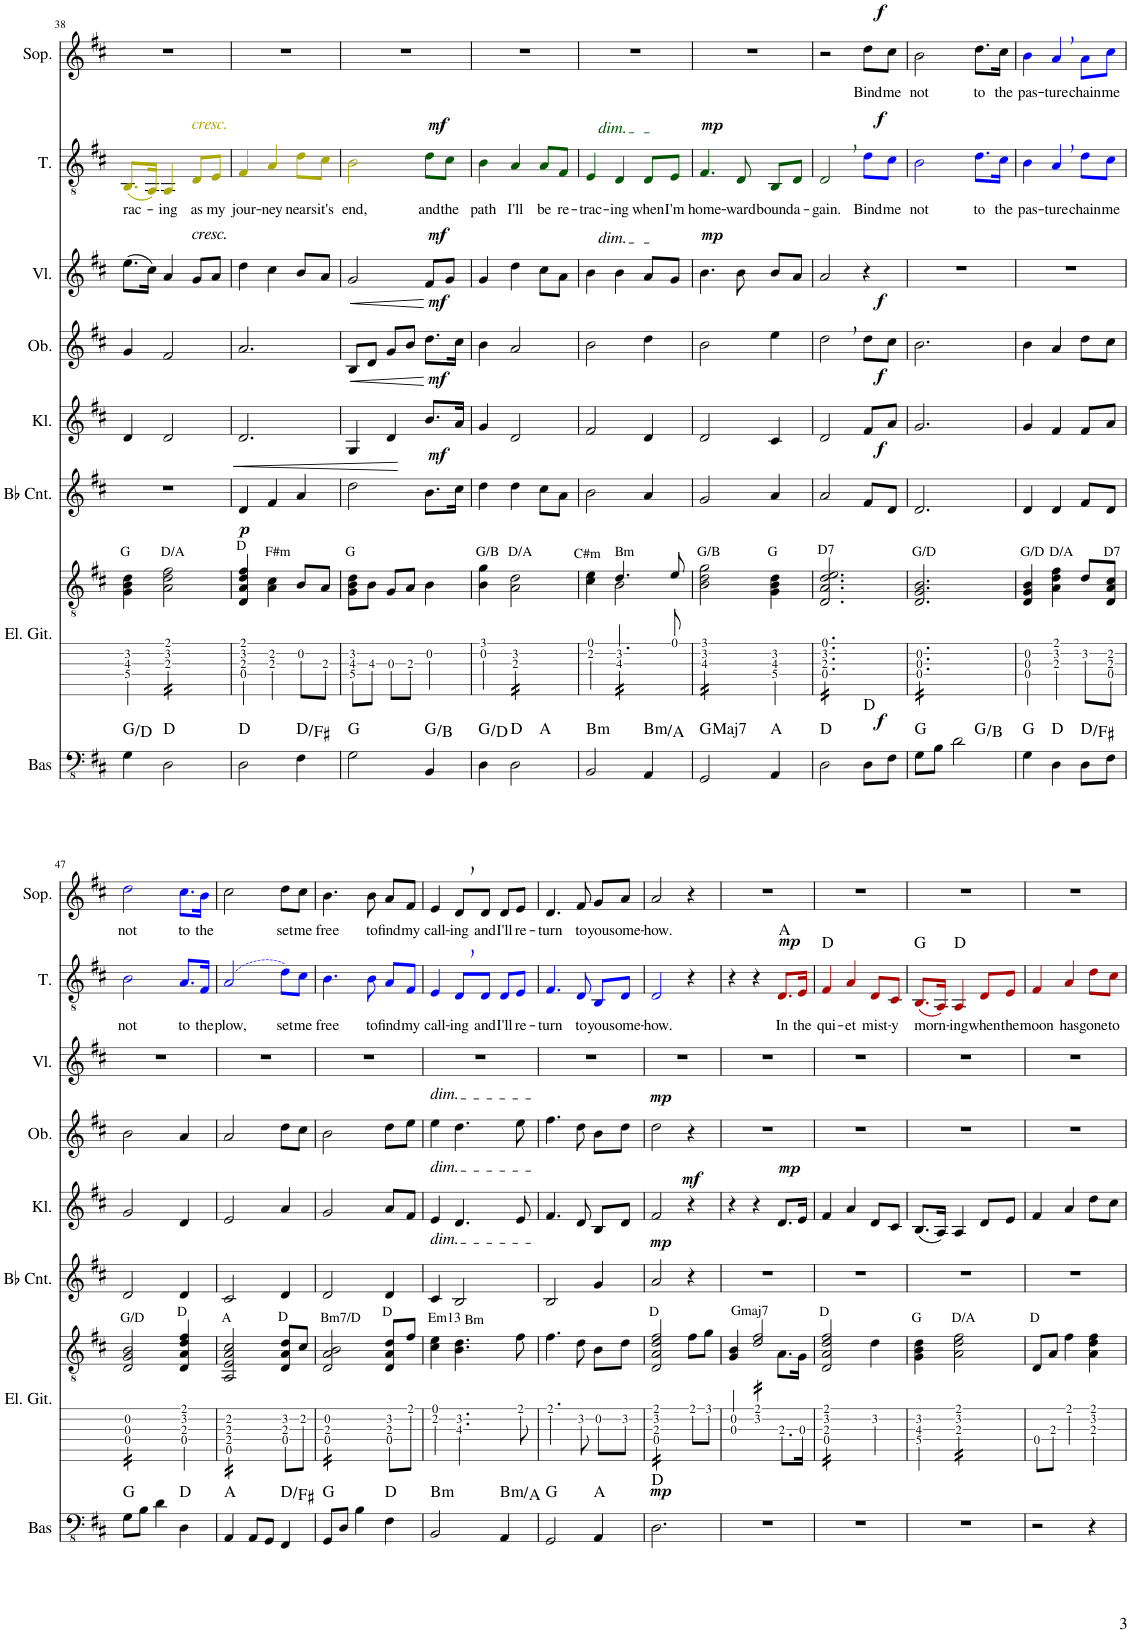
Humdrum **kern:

**kern	**dynam	**harte	**kern	**kern	**kern	**dynam	**kern	**dynam	**kern	**dynam	**kern	**dynam	**kern	**text	**dynam	**harte	**kern	**text	**dynam
*part8	*part8	*part8	*part7	*part7	*part6	*part6	*part5	*part5	*part4	*part4	*part3	*part3	*part2	*part2	*part2	*part2	*part1	*part1	*part1
*staff9	*staff9	*	*staff8	*staff7	*staff6	*staff6	*staff5	*staff5	*staff4	*staff4	*staff3	*staff3	*staff2	*staff2	*staff2	*	*staff1	*staff1	*staff1
*I"Bas	*	*	*I"Elektrische gitaar	*	*I"Cornet in Bb	*	*I"Klarinet	*	*I"Hobo	*	*I"Viool	*	*I"Tenor	*	*	*	*I"Sopraan	*	*
*I'Bas	*	*	*I'El. Git.	*	*	*	*I'Kl.	*	*	*	*I'Vl.	*	*I'T.	*	*	*	*I'Sop.	*	*
!!LO:PB:g=z
*clefFv4	*	*	*	*clefGv2	*clefG2	*	*clefG2	*	*clefG2	*	*clefG2	*	*clefGv2	*	*	*	*clefG2	*	*
*	*	*	*	*	*ITrd1c2	*	*ITrd1c2	*	*	*	*	*	*	*	*	*	*	*	*
*k[f#c#]	*	*	*k[f#c#]	*k[f#c#]	*k[f#c#]	*	*k[f#c#]	*	*k[f#c#]	*	*k[f#c#]	*	*k[f#c#]	*	*	*	*k[f#c#]	*	*
*M3/4	*	*	*M3/4	*M3/4	*M3/4	*	*M3/4	*	*M3/4	*	*M3/4	*	*M3/4	*	*	*	*M3/4	*	*
=38	=38	=38	=38	=38	=38	=38	=38	=38	=38	=38	=38	=38	=38	=38	=38	=38	=38	=38	=38
!	!	!	!	!LO:TX:a:t=G	!	!	!	!	!	!	!	!	!	!	!	!	!	!	!
!	!	!	!	!	!	!	!	!	!	!	!	!	!	!LO:LY:b	!	!	!	!	!
4GG\	.	G:maj/5	4G\ 4B\ 4d\	4G\ 4B\ 4d\	2.r	.	4d/	.	4g/	.	(8.ee\L	.	(8.BBi/L	rac-	.	.	2.r	.	.
.	.	.	.	.	.	.	.	.	.	.	16cc#\Jk)	.	16AAi/Jk)	.	.	.	.	.	.
!	!	!	!	!LO:TX:a:t=D/A	!	!	!	!	!	!	!	!	!	!	!	!	!	!	!
!	!	!	!	!	!	!	!	!	!	!	!	!	!	!LO:LY:b	!	!	!	!	!
2DD\	.	D:maj	2A\ 2d\ 2f#\	2A\ 2d\ 2f#\	.	.	2d/	.	2f#/	.	4a/	.	4AAi/	-ing	.	.	.	.	.
!	!	!	!	!	!	!	!	!	!	!	!	!	!LO:TX:a:i:color=#AAAA00:t=cresc.	!	!	!	!	!	!
!	!	!	!	!	!	!	!	!	!	!	!LO:TX:a:i:t=cresc.	!	!	!	!	!	!	!	!
!	!	!	!	!	!	!	!	!	!	!	!	!	!	!LO:LY:b	!	!	!	!	!
.	.	.	.	.	.	.	.	.	.	.	8g/L	.	8Di/L	as	.	.	.	.	.
!	!	!	!	!	!	!	!	!	!	!	!	!	!	!LO:LY:b	!	!	!	!	!
.	.	.	.	.	.	.	.	.	.	.	8a/J	.	8Ei/J	my	.	.	.	.	.
=39	=39	=39	=39	=39	=39	=39	=39	=39	=39	=39	=39	=39	=39	=39	=39	=39	=39	=39	=39
!	!	!	!	!LO:TX:a:t=D	!	!	!	!	!	!	!	!	!	!	!	!	!	!	!
!	!	!	!	!	!	!LO:HP:b	!	!LO:HP:b	!	!LO:HP:b	!	!	!	!LO:LY:b	!	!	!	!	!
!	!	!	!	!	!	!LO:DY:n=1:b	!	!	!	!	!	!	!	!	!	!	!	!	!
2DD\	.	D:maj	4D\ 4A\ 4d\ 4f#\	4D/ 4A/ 4d/ 4f#/	4d/	< p	2.d/	<	2.a/	<	4dd\	.	4F#i/	jour-	.	.	2.r	.	.
!	!	!	!	!LO:TX:a:t=F#m	!	!	!	!	!	!	!	!	!	!	!	!	!	!	!
!	!	!	!	!	!	!	!	!	!	!	!	!	!	!LO:LY:b	!	!	!	!	!
.	.	.	4A\ 4c#\	4A\ 4c#\	4f#/	.	.	.	.	.	4cc#\	.	4Ai/	-ney	.	.	.	.	.
!	!	!	!	!	!	!	!	!	!	!	!	!	!	!LO:LY:b	!	!	!	!	!
4FF#\	.	D:maj/3	8B\L	8B/L	4a/	.	.	.	.	.	8b/L	.	8di\L	nears	.	.	.	.	.
!	!	!	!	!	!	!	!	!	!	!	!	!	!	!LO:LY:b	!	!	!	!	!
.	.	.	8A\J	8A/J	.	.	.	.	.	.	8a/J	.	8c#i\J	it's	.	.	.	.	.
.	.	.	.	.	.	[	.	.	.	.	.	.	.	.	.	.	.	.	.
=40	=40	=40	=40	=40	=40	=40	=40	=40	=40	=40	=40	=40	=40	=40	=40	=40	=40	=40	=40
!	!	!	!	!LO:TX:a:t=G	!	!	!	!	!	!	!	!	!	!	!	!	!	!	!
!	!	!	!	!	!	!	!	!	!	!	!	!	!	!LO:LY:b	!	!	!	!	!
2GG\	.	G:maj	8G\ 8B\ 8d\L	8G\ 8B\ 8d\L	2dd\	.	4G/	.	8B/L	.	2g/	.	2Bi\	end,	.	.	2.r	.	.
.	.	.	8B\J	8B\J	.	.	.	.	8d/J	.	.	.	.	.	.	.	.	.	.
.	.	.	8G\L	8G/L	.	.	4d/	.	8g/L	.	.	.	.	.	.	.	.	.	.
.	.	.	8A\J	8A/J	.	.	.	.	8b/J	.	.	.	.	.	.	.	.	.	.
!	!	!	!	!	!	!LO:DY:a	!	!LO:DY:n=1:a	!	!LO:DY:n=1:a	!	!LO:DY:a	!	!LO:LY:b	!LO:DY:a	!	!	!	!
4BBB/	.	G:maj/3	4B\	4B\	8.b\L	mf	8.b/L	[ mf	8.dd\L	[ mf	8f#/L	mf	8dj\L	and	mf	.	.	.	.
!	!	!	!	!	!	!	!	!	!	!	!	!	!	!LO:LY:b	!	!	!	!	!
.	.	.	.	.	.	.	.	.	.	.	8g/J	.	8c#j\J	the	.	.	.	.	.
.	.	.	.	.	16cc#\Jk	.	16a/Jk	.	16cc#\Jk	.	.	.	.	.	.	.	.	.	.
=41	=41	=41	=41	=41	=41	=41	=41	=41	=41	=41	=41	=41	=41	=41	=41	=41	=41	=41	=41
!	!	!	!	!LO:TX:a:t=G/B	!	!	!	!	!	!	!	!	!	!	!	!	!	!	!
!	!	!	!	!	!	!	!	!	!	!	!	!	!	!LO:LY:b	!	!	!	!	!
*^	*	*	*	*	*	*	*	*	*	*	*	*	*	*	*	*	*	*	*
4DD\	2ryy	.	G:maj/5	4B\ 4g\	4B\ 4g\	4dd\	.	4g/	.	4b\	.	4g/	.	4Bj\	path	.	.	2.r	.	.
!	!	!	!	!	!LO:TX:a:t=D/A	!	!	!	!	!	!	!	!	!	!	!	!	!	!	!
!	!	!	!	!	!	!	!	!	!	!	!	!	!	!	!LO:LY:b	!	!	!	!	!
2DD\	.	.	D:maj	2A\ 2d\	2A\ 2d\	4dd\	.	2d/	.	2a/	.	4dd\	.	4Aj/	I'll	.	.	.	.	.
!	!	!	!	!	!	!	!	!	!	!	!	!	!	!	!LO:LY:b	!	!	!	!	!
.	4ryy	.	A:maj	.	.	8cc#\L	.	.	.	.	.	8cc#\L	.	8Aj/L	be	.	.	.	.	.
!	!	!	!	!	!	!	!	!	!	!	!	!	!	!	!LO:LY:b	!	!	!	!	!
.	.	.	.	.	.	8a\J	.	.	.	.	.	8a\J	.	8F#j/J	re-	.	.	.	.	.
=42	=42	=42	=42	=42	=42	=42	=42	=42	=42	=42	=42	=42	=42	=42	=42	=42	=42	=42	=42	=42
*	*	*	*	*^	*^	*	*	*	*	*	*	*	*	*	*	*	*	*	*	*
!	!	!	!	!	!	!	!	!	!	!	!	!	!	!	!	!LO:TX:a:i:color=#005500:t=dim.	!	!	!	!	!	!
!	!	!	!	!	!	!	!	!	!	!	!	!	!	!LO:TX:a:i:t=dim.	!	!	!	!	!	!	!	!
!	!	!	!	!	!	!LO:TX:a:t=C#m	!	!	!	!	!	!	!	!	!	!	!	!	!	!	!	!
!	!	!	!LO:H:kt=m	!	!	!	!	!	!	!	!	!	!	!	!	!	!LO:LY:b	!	!	!	!	!
*v	*v	*	*	*	*	*	*	*	*	*	*	*	*	*	*	*	*	*	*	*	*	*
2BBB/	.	B:min	4ryy	4c#\ 4e\	4ryy	4c#\ 4e\	2b\	.	2f#/	.	2b\	.	4b\	.	4Ej/	-trac-	.	.	2.r	.	.
!	!	!	!	!	!LO:TX:a:t=Bm	!	!	!	!	!	!	!	!	!	!	!	!	!	!	!	!
!	!	!	!	!	!	!	!	!	!	!	!	!	!	!	!	!LO:LY:b	!	!	!	!	!
.	.	.	4.d/	2B\	4.d/	2B\	.	.	.	.	.	.	4b\	.	4Dj/	-ing	.	.	.	.	.
!	!	!LO:H:kt=m	!	!	!	!	!	!	!	!	!	!	!	!	!	!LO:LY:b	!	!	!	!	!
4AAA/	.	B:min/b7	.	.	.	.	4a/	.	4d/	.	4dd\	.	8a/L	.	8Dj/L	when	.	.	.	.	.
!	!	!	!	!	!	!	!	!	!	!	!	!	!	!	!	!LO:LY:b	!	!	!	!	!
.	.	.	8e/	.	8e/	.	.	.	.	.	.	.	8g/J	.	8Ej/J	I'm	.	.	.	.	.
*	*	*	*v	*v	*	*	*	*	*	*	*	*	*	*	*	*	*	*	*	*	*
*	*	*	*	*v	*v	*	*	*	*	*	*	*	*	*	*	*	*	*	*	*
=43	=43	=43	=43	=43	=43	=43	=43	=43	=43	=43	=43	=43	=43	=43	=43	=43	=43	=43	=43
!	!	!	!	!LO:TX:a:t=G/B	!	!	!	!	!	!	!	!	!	!	!	!	!	!	!
!	!	!LO:H:kt=Maj7	!	!	!	!	!	!	!	!	!	!LO:DY:a	!	!LO:LY:b	!LO:DY:a	!	!	!	!
2GGG/	.	G:maj7	2B\ 2d\ 2g\	2B\ 2d\ 2g\	2g/	.	2d/	.	2b\	.	4.b\	mp	4.F#j/	home-	mp	.	2.r	.	.
!	!	!	!	!	!	!	!	!	!	!	!	!	!	!LO:LY:b	!	!	!	!	!
.	.	.	.	.	.	.	.	.	.	.	8b\	.	8Dj/	-ward	.	.	.	.	.
!	!	!	!	!LO:TX:a:t=G	!	!	!	!	!	!	!	!	!	!	!	!	!	!	!
!	!	!	!	!	!	!	!	!	!	!	!	!	!	!LO:LY:b	!	!	!	!	!
4AAA/	.	A:maj	4G\ 4B\ 4d\	4G\ 4B\ 4d\	4a/	.	4c#/	.	4ee\	.	8b/L	.	8BBj/L	bound	.	.	.	.	.
!	!	!	!	!	!	!	!	!	!	!	!	!	!	!LO:LY:b	!	!	!	!	!
.	.	.	.	.	.	.	.	.	.	.	8a/J	.	8Dj/J	a-	.	.	.	.	.
=44	=44	=44	=44	=44	=44	=44	=44	=44	=44	=44	=44	=44	=44	=44	=44	=44	=44	=44	=44
!	!	!	!	!LO:TX:a:t=D7	!	!	!	!	!	!	!	!	!	!	!	!	!	!	!
!	!	!	!	!	!	!	!	!	!	!	!	!	!	!LO:LY:b	!	!	!	!	!
2DD\	.	D:maj	2.D\ 2.A\ 2.d\ 2.e\	2.D/ 2.A/ 2.d/ 2.e/	2a/	.	2d/	.	2dd,\	.	2a/	.	2D,j/	-gain.	.	.	2r	.	.
!	!LO:DY:a	!	!	!	!	!LO:DY:a	!	!LO:DY:a	!	!LO:DY:a	!	!	!	!LO:LY:b	!LO:DY:a	!	!	!LO:LY:b	!LO:DY:a
8DD\L	f	D:maj	.	.	8f#/L	f	8f#/L	f	8dd\L	f	4r	.	8dZ\L	Bind	f	.	8dd\L	Bind	f
!	!	!	!	!	!	!	!	!	!	!	!	!	!	!LO:LY:b	!	!	!	!LO:LY:b	!
8FF#\J	.	.	.	.	8d/J	.	8a/J	.	8cc#\J	.	.	.	8c#Z\J	me	.	.	8cc#\J	me	.
=45	=45	=45	=45	=45	=45	=45	=45	=45	=45	=45	=45	=45	=45	=45	=45	=45	=45	=45	=45
!	!	!	!	!LO:TX:a:t=G/D	!	!	!	!	!	!	!	!	!	!	!	!	!	!	!
!	!	!	!	!	!	!	!	!	!	!	!	!	!	!LO:LY:b	!	!	!	!LO:LY:b	!
*^	*	*	*	*	*	*	*	*	*	*	*	*	*	*	*	*	*	*	*
8GG\L	2ryy	.	G:maj	2.D\ 2.G\ 2.B\	2.D/ 2.G/ 2.B/	2.d/	.	2.g/	.	2.b\	.	2.r	.	2BZ\	not	.	.	2b\	not	.
8BB\J	.	.	.	.	.	.	.	.	.	.	.	.	.	.	.	.	.	.	.	.
2D\	.	.	.	.	.	.	.	.	.	.	.	.	.	.	.	.	.	.	.	.
!	!	!	!	!	!	!	!	!	!	!	!	!	!	!	!LO:LY:b	!	!	!	!LO:LY:b	!
.	4ryy	.	G:maj/3	.	.	.	.	.	.	.	.	.	.	8.dZ\L	to	.	.	8.dd\L	to	.
!	!	!	!	!	!	!	!	!	!	!	!	!	!	!	!LO:LY:b	!	!	!	!LO:LY:b	!
.	.	.	.	.	.	.	.	.	.	.	.	.	.	16c#Z\Jk	the	.	.	16cc#\Jk	the	.
=46	=46	=46	=46	=46	=46	=46	=46	=46	=46	=46	=46	=46	=46	=46	=46	=46	=46	=46	=46	=46
!	!	!	!	!	!LO:TX:a:t=G/D	!	!	!	!	!	!	!	!	!	!	!	!	!	!	!
!	!	!	!	!	!	!	!	!	!	!	!	!	!	!	!LO:LY:b	!	!	!	!LO:LY:b	!
*v	*v	*	*	*	*	*	*	*	*	*	*	*	*	*	*	*	*	*	*	*
4GG\	.	G:maj	4D\ 4G\ 4B\	4D/ 4G/ 4B/	4d/	.	4g/	.	4b\	.	2.r	.	4BZ\	pas-	.	.	4bZ\	pas-	.
!	!	!	!	!LO:TX:a:t=D/A	!	!	!	!	!	!	!	!	!	!	!	!	!	!	!
!	!	!	!	!	!	!	!	!	!	!	!	!	!	!LO:LY:b	!	!	!	!LO:LY:b	!
4DD\	.	D:maj	4A\ 4d\ 4f#\	4A\ 4d\ 4f#\	4d/	.	4f#/	.	4a/	.	.	.	4A,Z/	-ture	.	.	4a,Z/	-ture	.
!	!	!	!	!	!	!	!	!	!	!	!	!	!	!LO:LY:b	!	!	!	!LO:LY:b	!
8DD\L	.	D:maj/3	8d\L	8d/L	8f#/L	.	8f#/L	.	8dd\L	.	.	.	8dZ\L	chain	.	.	8aZ\L	chain	.
!	!	!	!	!LO:TX:a:t=D7	!	!	!	!	!	!	!	!	!	!	!	!	!	!	!
!	!	!	!	!	!	!	!	!	!	!	!	!	!	!LO:LY:b	!	!	!	!LO:LY:b	!
8FF#\J	.	.	8D\ 8A\ 8c#\J	8D/ 8A/ 8c#/J	8d/J	.	8a/J	.	8cc#\J	.	.	.	8c#Z\J	me	.	.	8cc#Z\J	me	.
!!LO:LB:g=z
=47	=47	=47	=47	=47	=47	=47	=47	=47	=47	=47	=47	=47	=47	=47	=47	=47	=47	=47	=47
!	!	!	!	!LO:TX:a:t=G/D	!	!	!	!	!	!	!	!	!	!	!	!	!	!	!
!	!	!	!	!	!	!	!	!	!	!	!	!	!	!LO:LY:b	!	!	!	!LO:LY:b	!
8GG\L	.	G:maj	2D\ 2G\ 2B\	2D/ 2G/ 2B/	2d/	.	2g/	.	2b\	.	2.r	.	2BZ\	not	.	.	2ddZ\	not	.
8BB\J	.	.	.	.	.	.	.	.	.	.	.	.	.	.	.	.	.	.	.
4D\	.	.	.	.	.	.	.	.	.	.	.	.	.	.	.	.	.	.	.
!	!	!	!	!LO:TX:a:t=D	!	!	!	!	!	!	!	!	!	!	!	!	!	!	!
!	!	!	!	!	!	!	!	!	!	!	!	!	!	!LO:LY:b	!	!	!	!LO:LY:b	!
4DD\	.	D:maj	4D\ 4A\ 4d\ 4f#\	4D/ 4A/ 4d/ 4f#/	4d/	.	4d/	.	4a/	.	.	.	8.AZ/L	to	.	.	8.cc#Z\L	to	.
!	!	!	!	!	!	!	!	!	!	!	!	!	!	!LO:LY:b	!	!	!	!LO:LY:b	!
.	.	.	.	.	.	.	.	.	.	.	.	.	16F#Z/Jk	the	.	.	16bZ\Jk	the	.
=48	=48	=48	=48	=48	=48	=48	=48	=48	=48	=48	=48	=48	=48	=48	=48	=48	=48	=48	=48
!	!	!	!	!LO:TX:a:t=A	!	!	!	!	!	!	!	!	!	!	!	!	!	!	!
!	!	!	!	!	!	!	!	!	!	!	!	!	!	!LO:LY:b	!	!	!	!	!
4AAA/	.	A:maj	2AA\ 2E\ 2A\ 2c#\	2AA/ 2E/ 2A/ 2c#/	2c#/	.	2e/	.	2a/	.	2.r	.	(2AZ/	plow,	.	.	2cc#\	.	.
8AAA/L	.	.	.	.	.	.	.	.	.	.	.	.	.	.	.	.	.	.	.
8GGG/J	.	.	.	.	.	.	.	.	.	.	.	.	.	.	.	.	.	.	.
!	!	!	!	!LO:TX:a:t=D	!	!	!	!	!	!	!	!	!	!	!	!	!	!	!
!	!	!	!	!	!	!	!	!	!	!	!	!	!	!LO:LY:b	!	!	!	!LO:LY:b	!
4FFF#/	.	D:maj/3	8D\ 8A\ 8d\L	8D/ 8A/ 8d/L	4d/	.	4a/	.	8dd\L	.	.	.	8dZ\L)	set	.	.	8dd\L	set	.
!	!	!	!	!	!	!	!	!	!	!	!	!	!	!LO:LY:b	!	!	!	!LO:LY:b	!
.	.	.	8c#\J	8c#/J	.	.	.	.	8cc#\J	.	.	.	8c#Z\J	me	.	.	8cc#\J	me	.
=49	=49	=49	=49	=49	=49	=49	=49	=49	=49	=49	=49	=49	=49	=49	=49	=49	=49	=49	=49
!	!	!	!	!LO:TX:a:t=Bm7/D	!	!	!	!	!	!	!	!	!	!	!	!	!	!	!
!	!	!	!	!	!	!	!	!	!	!	!	!	!	!LO:LY:b	!	!	!	!LO:LY:b	!
8GGG/L	.	G:maj	2D\ 2A\ 2B\	2D/ 2A/ 2B/	2d/	.	2g/	.	2b\	.	2.r	.	4.BZ\	free	.	.	4.b\	free	.
8DD/J	.	.	.	.	.	.	.	.	.	.	.	.	.	.	.	.	.	.	.
4BB\	.	.	.	.	.	.	.	.	.	.	.	.	.	.	.	.	.	.	.
!	!	!	!	!	!	!	!	!	!	!	!	!	!	!LO:LY:b	!	!	!	!LO:LY:b	!
.	.	.	.	.	.	.	.	.	.	.	.	.	8BZ\	to	.	.	8b\	to	.
!	!	!	!	!LO:TX:a:t=D	!	!	!	!	!	!	!	!	!	!	!	!	!	!	!
!	!	!	!	!	!	!	!	!	!	!	!	!	!	!LO:LY:b	!	!	!	!LO:LY:b	!
4FF#\	.	D:maj	8D\ 8A\ 8d\L	8D/ 8A/ 8d/L	4d/	.	8a/L	.	8dd\L	.	.	.	8AZ/L	find	.	.	8a/L	find	.
!	!	!	!	!	!	!	!	!	!	!	!	!	!	!LO:LY:b	!	!	!	!LO:LY:b	!
.	.	.	8f#\J	8f#/J	.	.	8f#/J	.	8ee\J	.	.	.	8F#Z/J	my	.	.	8f#/J	my	.
=50	=50	=50	=50	=50	=50	=50	=50	=50	=50	=50	=50	=50	=50	=50	=50	=50	=50	=50	=50
!	!	!	!	!	!	!	!	!	!LO:TX:a:i:t=dim.	!	!	!	!	!	!	!	!	!	!
!	!	!	!	!	!	!	!LO:TX:a:i:t=dim.	!	!	!	!	!	!	!	!	!	!	!	!
!	!	!	!	!	!LO:TX:a:i:t=dim.	!	!	!	!	!	!	!	!	!	!	!	!	!	!
!	!	!	!	!LO:TX:a:t=Em13	!	!	!	!	!	!	!	!	!	!	!	!	!	!	!
!	!	!LO:H:kt=m	!	!	!	!	!	!	!	!	!	!	!	!LO:LY:b	!	!	!	!LO:LY:b	!
2BBB/	.	B:min	4c#\ 4e\	4c#\ 4e\	4c#/	.	4e/	.	4ee\	.	2.r	.	4EZ/	call-	.	.	4e/	call-	.
!	!	!	!	!LO:TX:a:t=Bm	!	!	!	!	!	!	!	!	!	!	!	!	!	!	!
!	!	!	!	!	!	!	!	!	!	!	!	!	!	!LO:LY:b	!	!	!	!LO:LY:b	!
.	.	.	4.B\ 4.d\	4.B\ 4.d\	2B/	.	4.d/	.	4.dd\	.	.	.	8D,Z/L	-ing	.	.	8d,/L	-ing	.
!	!	!	!	!	!	!	!	!	!	!	!	!	!	!LO:LY:b	!	!	!	!LO:LY:b	!
.	.	.	.	.	.	.	.	.	.	.	.	.	8DZ/J	and	.	.	8d/J	and	.
!	!	!LO:H:kt=m	!	!	!	!	!	!	!	!	!	!	!	!LO:LY:b	!	!	!	!LO:LY:b	!
4AAA/	.	B:min/b7	.	.	.	.	.	.	.	.	.	.	8DZ/L	I'll	.	.	8d/L	I'll	.
!	!	!	!	!	!	!	!	!	!	!	!	!	!	!LO:LY:b	!	!	!	!LO:LY:b	!
.	.	.	8f#\	8f#\	.	.	8e/	.	8ee\	.	.	.	8EZ/J	re-	.	.	8e/J	re-	.
=51	=51	=51	=51	=51	=51	=51	=51	=51	=51	=51	=51	=51	=51	=51	=51	=51	=51	=51	=51
!	!	!	!	!	!	!	!	!	!	!	!	!	!	!LO:LY:b	!	!	!	!LO:LY:b	!
2GGG/	.	G:maj	4.f#\	4.f#\	2B/	.	4.f#/	.	4.ff#\	.	2.r	.	4.F#Z/	-turn	.	.	4.d/	-turn	.
!	!	!	!	!	!	!	!	!	!	!	!	!	!	!LO:LY:b	!	!	!	!LO:LY:b	!
.	.	.	8d\	8d\	.	.	8d/	.	8dd\	.	.	.	8DZ/	to	.	.	8f#/	to	.
!	!	!	!	!	!	!	!	!	!	!	!	!	!	!LO:LY:b	!	!	!	!LO:LY:b	!
4AAA/	.	A:maj	8B\L	8B\L	4g/	.	8B/L	.	8b\L	.	.	.	8BBZ/L	you	.	.	8g/L	you	.
!	!	!	!	!	!	!	!	!	!	!	!	!	!	!LO:LY:b	!	!	!	!LO:LY:b	!
.	.	.	8d\J	8d\J	.	.	8d/J	.	8dd\J	.	.	.	8DZ/J	some-	.	.	8a/J	some-	.
=52	=52	=52	=52	=52	=52	=52	=52	=52	=52	=52	=52	=52	=52	=52	=52	=52	=52	=52	=52
!	!	!	!	!LO:TX:a:t=D	!	!	!	!	!	!	!	!	!	!	!	!	!	!	!
!	!LO:DY:a	!	!	!	!	!LO:DY:a	!	!	!	!LO:DY:a	!	!	!	!LO:LY:b	!	!	!	!LO:LY:b	!
2.DD\	mp	D:maj	2D\ 2A\ 2d\ 2f#\	2D/ 2A/ 2d/ 2f#/	2a/	mp	2f#/	.	2dd\	mp	2.r	.	2DZ/	-how.	.	.	2a/	-how.	.
!	!	!	!	!	!	!	!	!LO:DY:a	!	!	!	!	!	!	!	!	!	!	!
.	.	.	8f#\L	8f#\L	4r	.	4r	mf	4r	.	.	.	4r	.	.	.	4r	.	.
.	.	.	8g\J	8g\J	.	.	.	.	.	.	.	.	.	.	.	.	.	.	.
=53	=53	=53	=53	=53	=53	=53	=53	=53	=53	=53	=53	=53	=53	=53	=53	=53	=53	=53	=53
*	*	*	*^	*^	*	*	*	*	*	*	*	*	*	*	*	*	*	*	*
!	!	!	!	!	!LO:TX:a:t=Gmaj7	!	!	!	!	!	!	!	!	!	!	!	!	!	!	!	!
2.r	.	.	4G/ 4B/	2ryy	4G/ 4B/	2ryy	2.r	.	4r	.	2.r	.	2.r	.	4r	.	.	.	2.r	.	.
.	.	.	2d/ 2f#/	.	2d/ 2f#/	.	.	.	4r	.	.	.	.	.	4r	.	.	.	.	.	.
!	!	!	!	!	!	!	!	!	!	!LO:DY:a	!	!	!	!	!	!LO:LY:b	!LO:DY:a	!	!	!	!
.	.	.	.	8.A\L	.	8.A\L	.	.	8.d/L	mp	.	.	.	.	8.DV/L	In	mp	A:maj	.	.	.
!	!	!	!	!	!	!	!	!	!	!	!	!	!	!	!	!LO:LY:b	!	!	!	!	!
.	.	.	.	16G\Jk	.	16G\Jk	.	.	16e/Jk	.	.	.	.	.	16EV/Jk	the	.	.	.	.	.
=54	=54	=54	=54	=54	=54	=54	=54	=54	=54	=54	=54	=54	=54	=54	=54	=54	=54	=54	=54	=54	=54
!	!	!	!	!	!LO:TX:a:t=D	!	!	!	!	!	!	!	!	!	!	!	!	!	!	!	!
!	!	!	!	!	!	!	!	!	!	!	!	!	!	!	!	!LO:LY:b	!	!	!	!	!
*	*	*	*v	*v	*	*	*	*	*	*	*	*	*	*	*	*	*	*	*	*	*
*	*	*	*	*v	*v	*	*	*	*	*	*	*	*	*	*	*	*	*	*	*
2.r	.	.	2D\ 2A\ 2d\ 2f#\	2D/ 2A/ 2d/ 2f#/	2.r	.	4f#/	.	2.r	.	2.r	.	4F#V/	qui-	.	D:maj	2.r	.	.
!	!	!	!	!	!	!	!	!	!	!	!	!	!	!LO:LY:b	!	!	!	!	!
.	.	.	.	.	.	.	4a/	.	.	.	.	.	4AV/	-et	.	.	.	.	.
!	!	!	!	!	!	!	!	!	!	!	!	!	!	!LO:LY:b	!	!	!	!	!
.	.	.	4d\	4d\	.	.	8d/L	.	.	.	.	.	8DV/L	mist-	.	.	.	.	.
!	!	!	!	!	!	!	!	!	!	!	!	!	!	!LO:LY:b	!	!	!	!	!
.	.	.	.	.	.	.	8c#/J	.	.	.	.	.	8C#V/J	-y	.	.	.	.	.
=55	=55	=55	=55	=55	=55	=55	=55	=55	=55	=55	=55	=55	=55	=55	=55	=55	=55	=55	=55
!	!	!	!	!LO:TX:a:t=G	!	!	!	!	!	!	!	!	!	!	!	!	!	!	!
!	!	!	!	!	!	!	!	!	!	!	!	!	!	!LO:LY:b	!	!	!	!	!
2.r	.	.	4G\ 4B\ 4d\	4G\ 4B\ 4d\	2.r	.	(8.B/L	.	2.r	.	2.r	.	(8.BBV/L	morn-	.	G:maj	2.r	.	.
.	.	.	.	.	.	.	16A/Jk)	.	.	.	.	.	16AAV/Jk)	.	.	.	.	.	.
!	!	!	!	!LO:TX:a:t=D/A	!	!	!	!	!	!	!	!	!	!	!	!	!	!	!
!	!	!	!	!	!	!	!	!	!	!	!	!	!	!LO:LY:b	!	!	!	!	!
.	.	.	2A\ 2d\ 2f#\	2A\ 2d\ 2f#\	.	.	4A/	.	.	.	.	.	4AAV/	-ing	.	D:maj	.	.	.
!	!	!	!	!	!	!	!	!	!	!	!	!	!	!LO:LY:b	!	!	!	!	!
.	.	.	.	.	.	.	8d/L	.	.	.	.	.	8DV/L	when	.	.	.	.	.
!	!	!	!	!	!	!	!	!	!	!	!	!	!	!LO:LY:b	!	!	!	!	!
.	.	.	.	.	.	.	8e/J	.	.	.	.	.	8EV/J	the	.	.	.	.	.
=56	=56	=56	=56	=56	=56	=56	=56	=56	=56	=56	=56	=56	=56	=56	=56	=56	=56	=56	=56
!	!	!	!	!LO:TX:a:t=D	!	!	!	!	!	!	!	!	!	!	!	!	!	!	!
!	!	!	!	!	!	!	!	!	!	!	!	!	!	!LO:LY:b	!	!	!	!	!
2r	.	.	8D\L	8D/L	2.r	.	4f#/	.	2.r	.	2.r	.	4F#V/	moon	.	.	2.r	.	.
.	.	.	8A\J	8A/J	.	.	.	.	.	.	.	.	.	.	.	.	.	.	.
!	!	!	!	!	!	!	!	!	!	!	!	!	!	!LO:LY:b	!	!	!	!	!
.	.	.	4f#\	4f#\	.	.	4a/	.	.	.	.	.	4AV/	has	.	.	.	.	.
!	!	!	!	!	!	!	!	!	!	!	!	!	!	!LO:LY:b	!	!	!	!	!
4r	.	.	4A\ 4d\ 4f#\	4A\ 4d\ 4f#\	.	.	8dd\L	.	.	.	.	.	8dV\L	gone	.	.	.	.	.
!	!	!	!	!	!	!	!	!	!	!	!	!	!	!LO:LY:b	!	!	!	!	!
.	.	.	.	.	.	.	8cc#\J	.	.	.	.	.	8c#V\J	to	.	.	.	.	.
=	=	=	=	=	=	=	=	=	=	=	=	=	=	=	=	=	=	=	=
*-	*-	*-	*-	*-	*-	*-	*-	*-	*-	*-	*-	*-	*-	*-	*-	*-	*-	*-	*-
